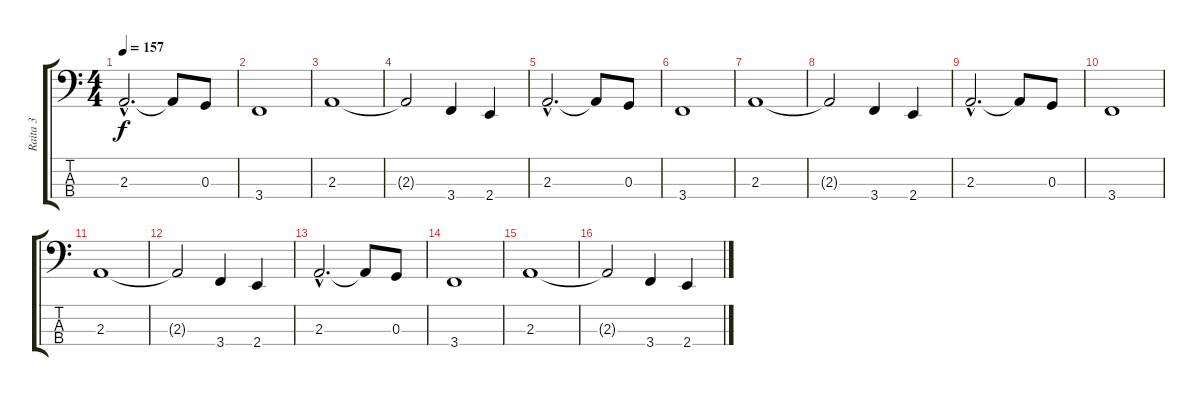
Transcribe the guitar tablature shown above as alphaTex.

\track ("Raita 3" "Raita 3") {instrument electricbassfinger}
\staff {score tabs}
\tuning (F2 C2 G1 D1) {hide}
\ts (4 4)
\tempo 157
\clef f4
\ks c
2.3{hac}.2{d dy f instrument electricbassfinger} 2.3{t}.8 0.3.8 |
3.4.1 |
2.3.1 |
2.3{t}.2 3.4.4 2.4.4 |
2.3{hac}.2{d} 2.3{t}.8 0.3.8 |
3.4.1 |
2.3.1 |
2.3{t}.2 3.4.4 2.4.4 |
2.3{hac}.2{d} 2.3{t}.8 0.3.8 |
3.4.1 |
2.3.1 |
2.3{t}.2 3.4.4 2.4.4 |
2.3{hac}.2{d} 2.3{t}.8 0.3.8 |
3.4.1 |
2.3.1 |
2.3{t}.2 3.4.4 2.4.4
